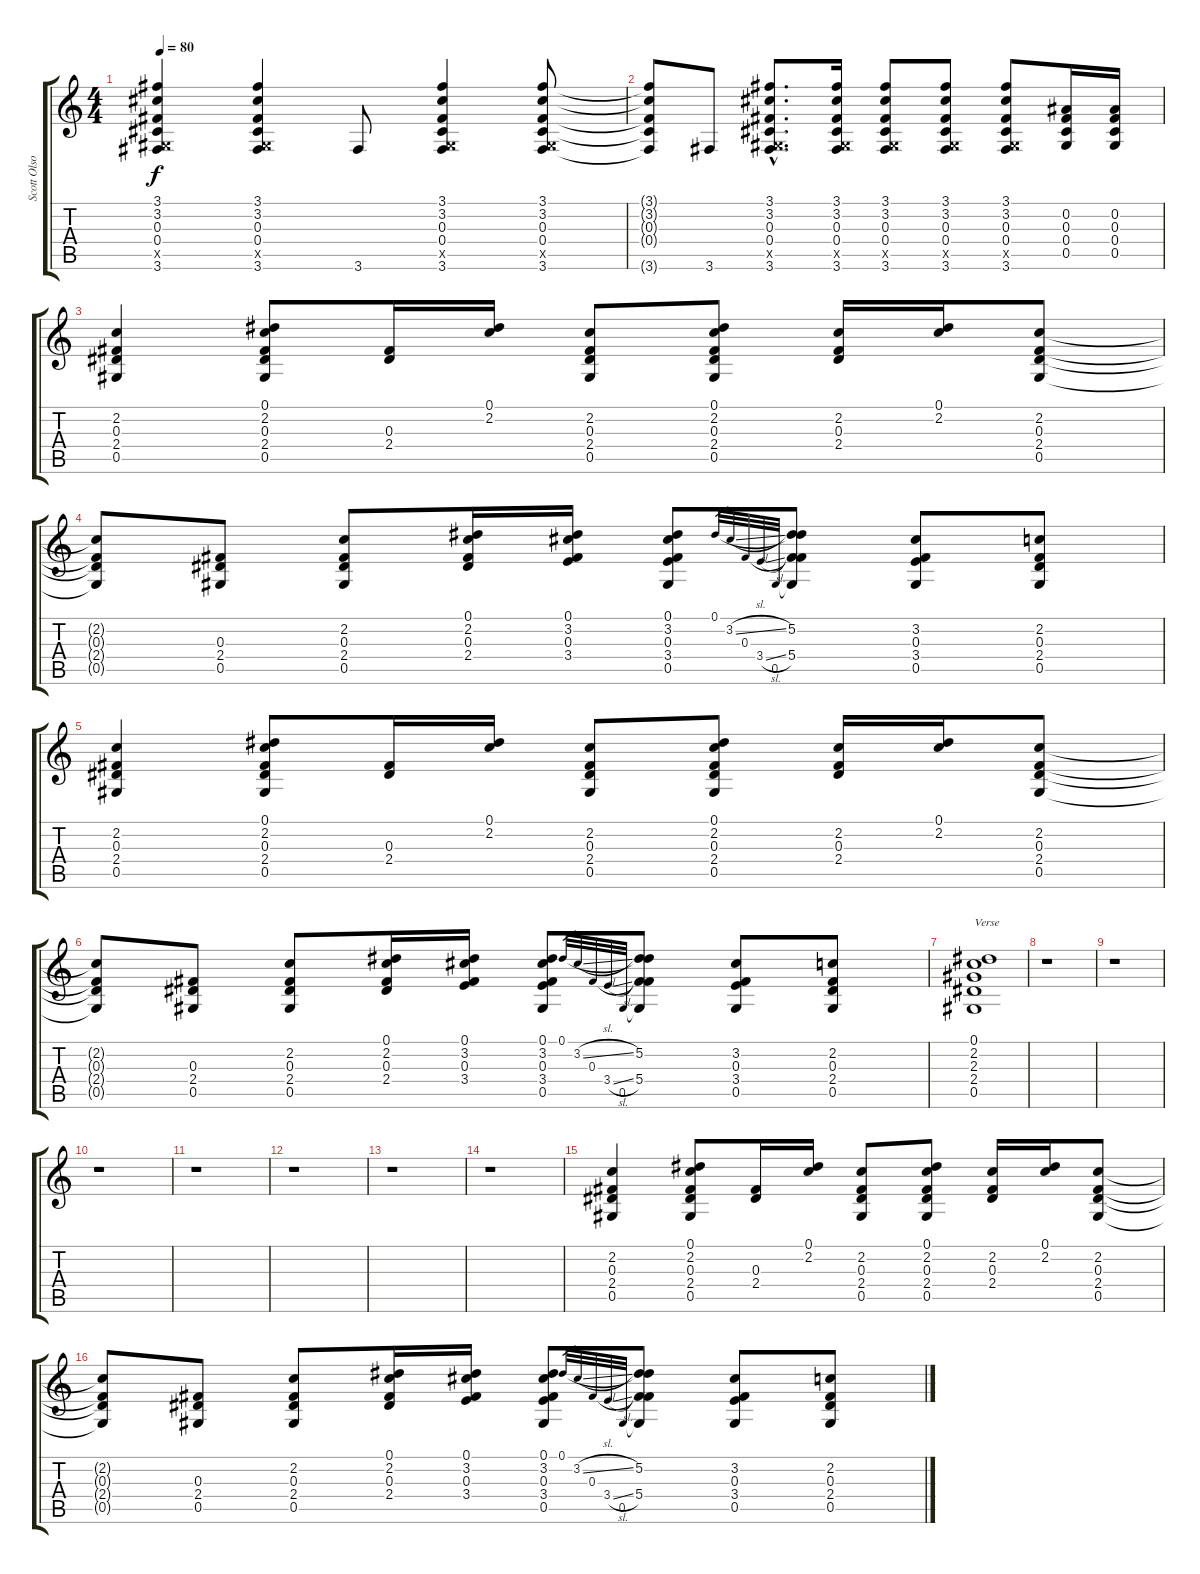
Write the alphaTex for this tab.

\track ("Scott Olson" "Scott Olso") {instrument acousticguitarsteel}
\staff {score tabs}
\tuning (Eb4 Bb3 Gb3 Db3 Ab2 Eb2) {hide}
\ts (4 4)
\tempo 80
\clef g2
\ks c
(3.1 3.2 0.3 0.4 0.5{x} 3.6).4{dy f} (3.1 3.2 0.3 0.4 0.5{x} 3.6).4 3.6.8 (3.1 3.2 0.3 0.4 0.5{x} 3.6).4 (3.1 3.2 0.3 0.4 0.5{x} 3.6).8 |
(3.1{t} 3.2{t} 0.3{t} 0.4{t} 3.6{t}).8 3.6.8 (3.1{hac} 3.2{hac} 0.3{hac} 0.4{hac} 0.5{hac x} 3.6{hac}).8{d} (3.1 3.2 0.3 0.4 0.5{x} 3.6).16 (3.1 3.2 0.3 0.4 0.5{x} 3.6).8 (3.1 3.2 0.3 0.4 0.5{x} 3.6).8 (3.1 3.2 0.3 0.4 0.5{x} 3.6).8 (0.2 0.3 0.4 0.5).16 (0.2 0.3 0.4 0.5).16 |
(2.2 0.3 2.4 0.5).4 (0.1 2.2 0.3 2.4 0.5).8 (0.3 2.4).16 (0.1 2.2).16 (2.2 0.3 2.4 0.5).8 (0.1 2.2 0.3 2.4 0.5).8 (2.2 0.3 2.4).16 (0.1 2.2).16 (2.2 0.3 2.4 0.5).8 |
(2.2{t} 0.3{t} 2.4{t} 0.5{t}).8 (0.3 2.4 0.5).8 (2.2 0.3 2.4 0.5).8 (0.1 2.2 0.3 2.4).16 (0.1 3.2 0.3 3.4).16 (0.1 3.2 0.3 3.4 0.5).8 0.1.32{gr} 3.2{sl}.32{gr} 0.3.32{gr} 3.4{sl}.32{gr} 0.5.32{gr} (0.1{t} 5.2 0.3{t} 5.4 0.5{t}).8 (3.2 0.3 3.4 0.5).8 (2.2 0.3 2.4 0.5).8 |
(2.2 0.3 2.4 0.5).4 (0.1 2.2 0.3 2.4 0.5).8 (0.3 2.4).16 (0.1 2.2).16 (2.2 0.3 2.4 0.5).8 (0.1 2.2 0.3 2.4 0.5).8 (2.2 0.3 2.4).16 (0.1 2.2).16 (2.2 0.3 2.4 0.5).8 |
(2.2{t} 0.3{t} 2.4{t} 0.5{t}).8 (0.3 2.4 0.5).8 (2.2 0.3 2.4 0.5).8 (0.1 2.2 0.3 2.4).16 (0.1 3.2 0.3 3.4).16 (0.1 3.2 0.3 3.4 0.5).8 0.1.32{gr} 3.2{sl}.32{gr} 0.3.32{gr} 3.4{sl}.32{gr} 0.5.32{gr} (0.1{t} 5.2 0.3{t} 5.4 0.5{t}).8 (3.2 0.3 3.4 0.5).8 (2.2 0.3 2.4 0.5).8 |
(0.1 2.2 2.3 2.4 0.5).1{txt "Verse"} |
r.1 |
r.1 |
r.1 |
r.1 |
r.1 |
r.1 |
r.1 |
(2.2 0.3 2.4 0.5).4 (0.1 2.2 0.3 2.4 0.5).8 (0.3 2.4).16 (0.1 2.2).16 (2.2 0.3 2.4 0.5).8 (0.1 2.2 0.3 2.4 0.5).8 (2.2 0.3 2.4).16 (0.1 2.2).16 (2.2 0.3 2.4 0.5).8 |
(2.2{t} 0.3{t} 2.4{t} 0.5{t}).8 (0.3 2.4 0.5).8 (2.2 0.3 2.4 0.5).8 (0.1 2.2 0.3 2.4).16 (0.1 3.2 0.3 3.4).16 (0.1 3.2 0.3 3.4 0.5).8 0.1.32{gr} 3.2{sl}.32{gr} 0.3.32{gr} 3.4{sl}.32{gr} 0.5.32{gr} (0.1{t} 5.2 0.3{t} 5.4 0.5{t}).8 (3.2 0.3 3.4 0.5).8 (2.2 0.3 2.4 0.5).8
